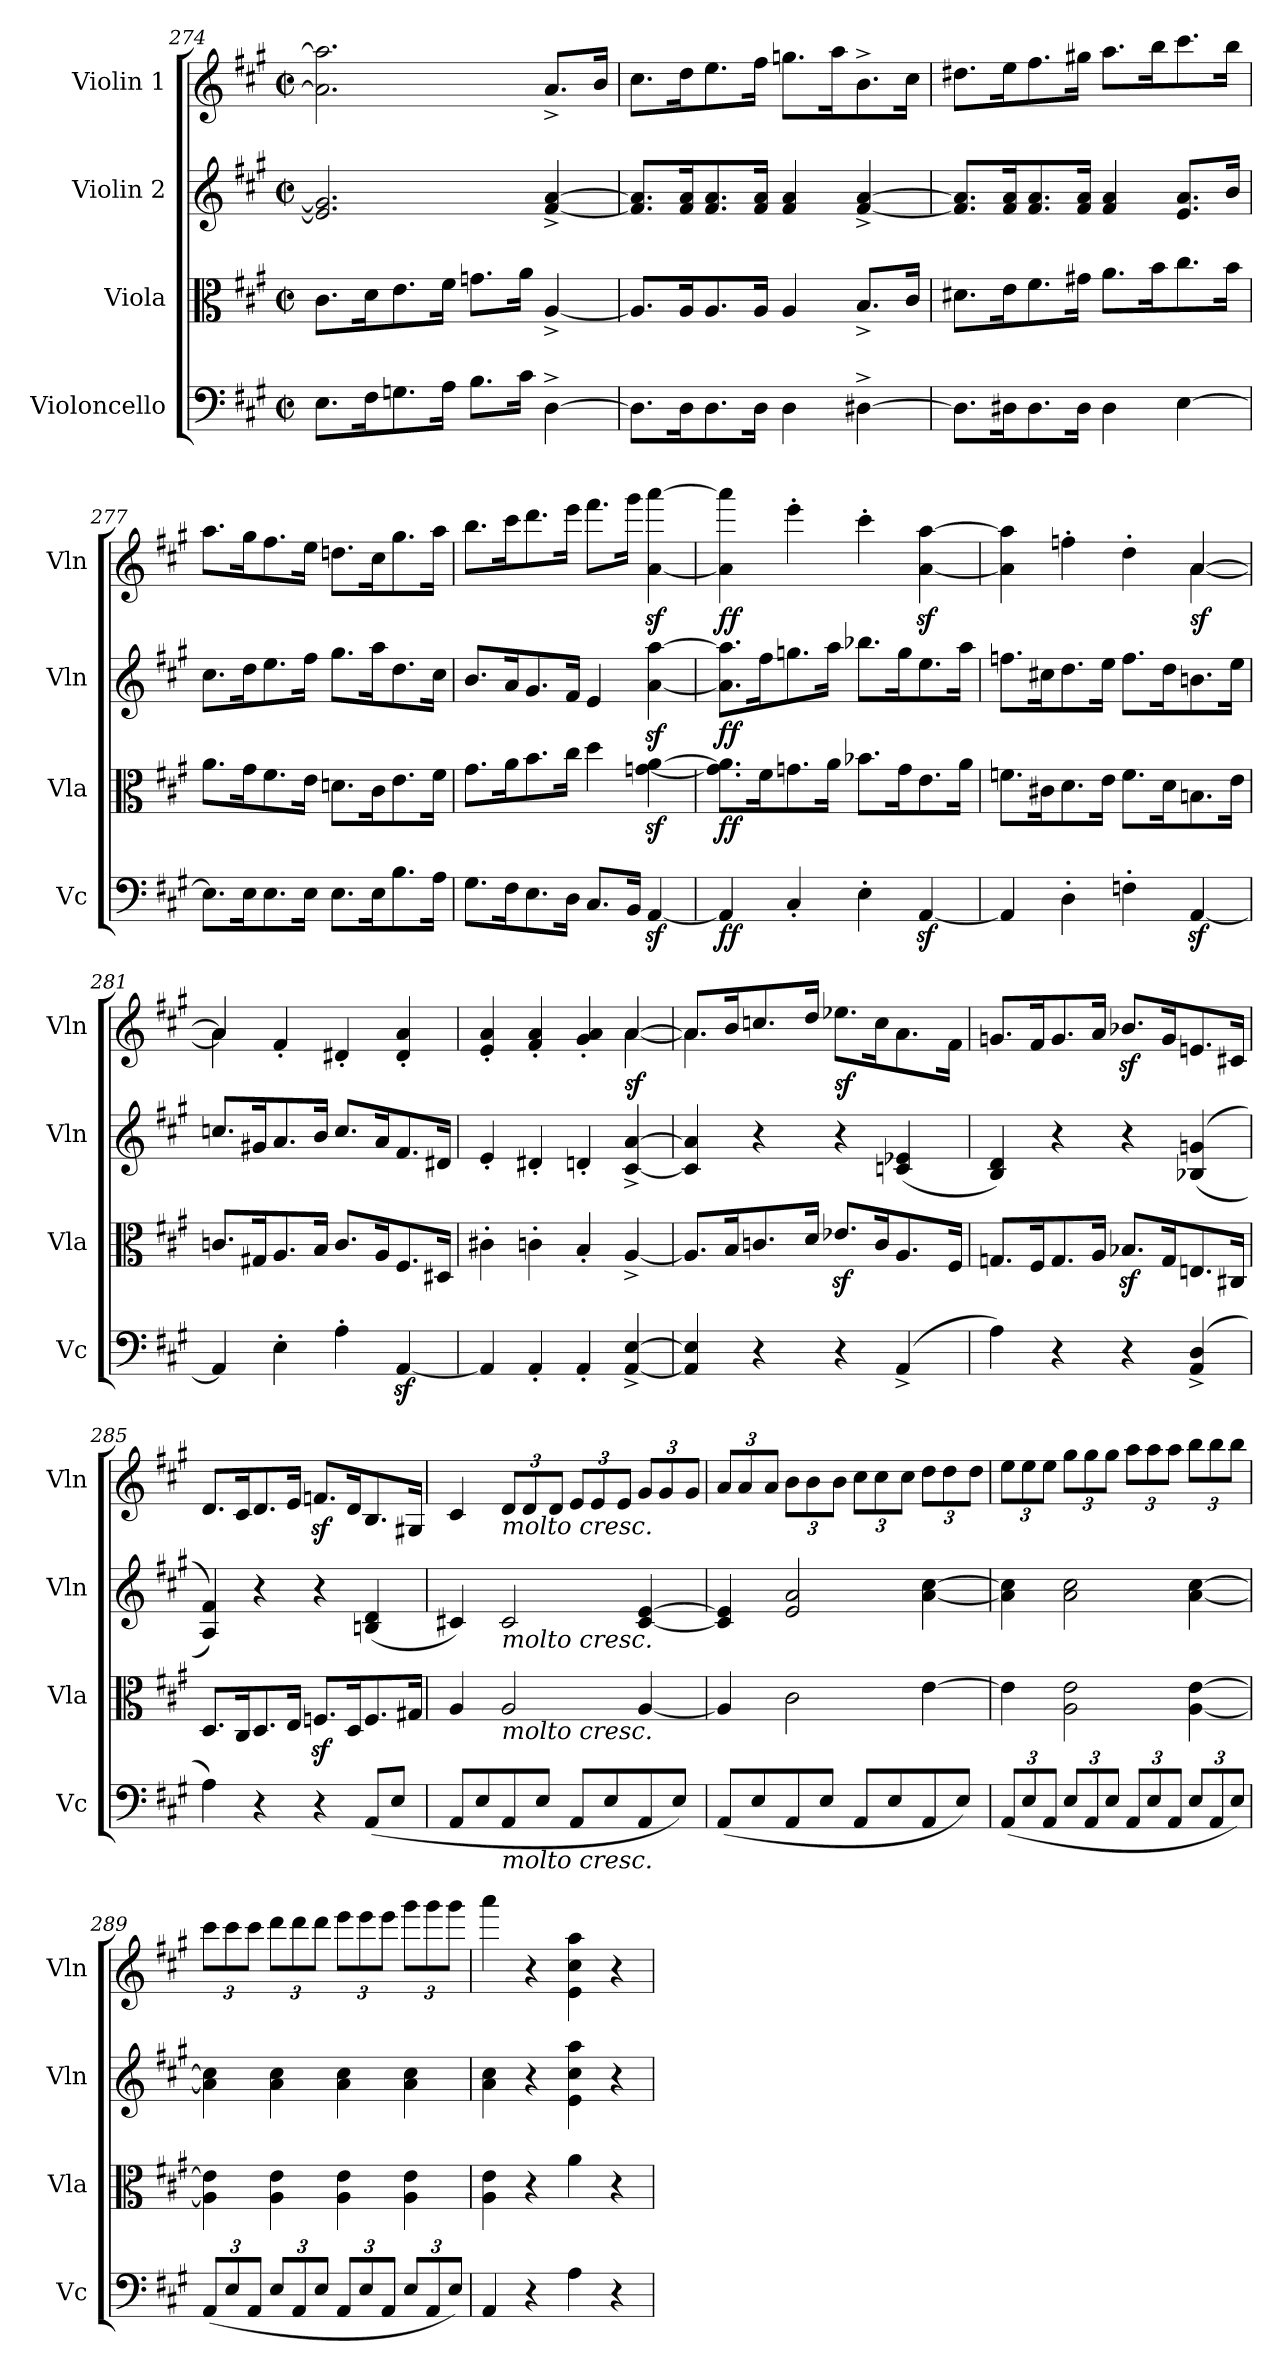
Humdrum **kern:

**kern	**dynam	**kern	**dynam	**kern	**dynam	**kern	**dynam
*part4	*part4	*part3	*part3	*part2	*part2	*part1	*part1
*staff4	*staff4	*staff3	*staff3	*staff2	*staff2	*staff1	*staff1
*I"Violoncello	*	*I"Viola	*	*I"Violin 2	*	*I"Violin 1	*
*I'Vc	*	*I'Vla	*	*I'Vln	*	*I'Vln	*
!!LO:LB:g=z
*clefF4	*	*clefC3	*	*clefG2	*	*clefG2	*
*k[f#c#g#]	*	*k[f#c#g#]	*	*k[f#c#g#]	*	*k[f#c#g#]	*
*M2/2	*	*M2/2	*	*M2/2	*	*M2/2	*
*met(c|)	*	*met(c|)	*	*met(c|)	*	*met(c|)	*
=274	=274	=274	=274	=274	=274	=274	=274
8.E\L	.	8.c#\L	.	2.e/] 2.g/]	.	2.a\] 2.aa\]	.
16F#\K	.	16d\K	.	.	.	.	.
8.Gn\	.	8.e\	.	.	.	.	.
16A\Jk	.	16f#\Jk	.	.	.	.	.
8.B\L	.	8.gn\L	.	.	.	.	.
16c#\Jk	.	16a\Jk	.	.	.	.	.
[4D^\	.	[4A^/	.	[4f#/^ [4a/^	.	8.a^/L	.
.	.	.	.	.	.	16b/Jk	.
=275	=275	=275	=275	=275	=275	=275	=275
8.D\L]	.	8.A/L]	.	8.f#/] 8.a/]L	.	8.cc#\L	.
16D\K	.	16A/K	.	16f#/ 16a/K	.	16dd\K	.
8.D\	.	8.A/	.	8.f#/ 8.a/	.	8.ee\	.
16D\Jk	.	16A/Jk	.	16f#/ 16a/Jk	.	16ff#\Jk	.
4D\	.	4A/	.	4f#/ 4a/	.	8.ggn\L	.
.	.	.	.	.	.	16aa\K	.
[4D#X^\	.	8.B^/L	.	[4f#/^ [4a/^	.	8.b^\	.
.	.	16c#/Jk	.	.	.	16cc#\Jk	.
=276	=276	=276	=276	=276	=276	=276	=276
8.D#\L]	.	8.d#X\L	.	8.f#/] 8.a/]L	.	8.dd#X\L	.
16D#X\K	.	16e\K	.	16f#/ 16a/K	.	16ee\K	.
8.D#\	.	8.f#\	.	8.f#/ 8.a/	.	8.ff#\	.
16D#\Jk	.	16g#X\Jk	.	16f#/ 16a/Jk	.	16gg#X\Jk	.
4D#\	.	8.a\L	.	4f#/ 4a/	.	8.aa\L	.
.	.	16b\K	.	.	.	16bb\K	.
[4E\	.	8.cc#\	.	8.e/ 8.a/L	.	8.ccc#\	.
.	.	16b\Jk	.	16b/Jk	.	16bb\Jk	.
=277	=277	=277	=277	=277	=277	=277	=277
8.E\L]	.	8.a\L	.	8.cc#\L	.	8.aa\L	.
16E\K	.	16g#\K	.	16dd\K	.	16gg#\K	.
8.E\	.	8.f#\	.	8.ee\	.	8.ff#\	.
16E\Jk	.	16e\Jk	.	16ff#\Jk	.	16ee\Jk	.
8.E\L	.	8.dn\L	.	8.gg#\L	.	8.ddn\L	.
16E\K	.	16c#\K	.	16aa\K	.	16cc#\K	.
8.B\	.	8.e\	.	8.dd\	.	8.gg#\	.
16A\Jk	.	16f#\Jk	.	16cc#\Jk	.	16aa\Jk	.
=278	=278	=278	=278	=278	=278	=278	=278
8.G#\L	.	8.g#\L	.	8.b/L	.	8.bb\L	.
16F#\K	.	16a\K	.	16a/K	.	16ccc#\K	.
8.E\	.	8.b\	.	8.g#/	.	8.ddd\	.
16D\Jk	.	16cc#\Jk	.	16f#/Jk	.	16eee\Jk	.
8.C#/L	.	4dd\	.	4e/	.	8.fff#\L	.
16BB/Jk	.	.	.	.	.	16ggg#\Jk	.
[4AAz</	.	[4gn\z< [4a\z<	.	[4a\z< [4aa\z<	.	[4a\z< [4aaa\z<	.
!!LO:LB:g=z
=279	=279	=279	=279	=279	=279	=279	=279
!	!LO:DY:b	!	!LO:DY:b	!	!LO:DY:b	!	!LO:DY:b
4AA/]	ff	8.g\] 8.a\]L	ff	8.a\] 8.aa\]L	ff	4a\] 4aaa\]	ff
.	.	16f#\K	.	16ff#\K	.	.	.
4C#'/	.	8.gn\	.	8.ggn\	.	4eee'\	.
.	.	16a\Jk	.	16aa\Jk	.	.	.
4E'\	.	8.b-X\L	.	8.bb-X\L	.	4ccc#'\	.
.	.	16g\K	.	16gg\K	.	.	.
[4AAz</	.	8.e\	.	8.ee\	.	[4a\z< [4aa\z<	.
.	.	16a\Jk	.	16aa\Jk	.	.	.
!!LO:PB:g=z
=280	=280	=280	=280	=280	=280	=280	=280
*	*	*	*	*	*	*^	*
4AA/]	.	8.fn\L	.	8.ffn\L	.	4a\] 4aa\]	2.ryy	.
.	.	16c#X\K	.	16cc#X\K	.	.	.	.
4D'\	.	8.d\	.	8.dd\	.	4ffn'\	.	.
.	.	16e\Jk	.	16ee\Jk	.	.	.	.
4Fn'\	.	8.f\L	.	8.ff\L	.	4dd'\	.	.
.	.	16d\K	.	16dd\K	.	.	.	.
!	!	!	!	!	!	!	!	!LO:DY:b
[4AAz</	.	8.Bn\	.	8.bn\	.	[4a/	[4a\	sf
.	.	16e\Jk	.	16ee\Jk	.	.	.	.
=281	=281	=281	=281	=281	=281	=281	=281	=281
4AA/]	.	8.cn/L	.	8.ccn/L	.	4a/]	4a\]	.
.	.	16G#X/K	.	16g#X/K	.	.	.	.
4E'\	.	8.A/	.	8.a/	.	4f#'/	4ryy	.
.	.	16B/Jk	.	16b/Jk	.	.	.	.
4A'\	.	8.c/L	.	8.cc/L	.	4d#X'/	2ryy	.
.	.	16A/K	.	16a/K	.	.	.	.
[4AAz</	.	8.F#/	.	8.f#/	.	4d#/' 4a/'	.	.
.	.	16D#X/Jk	.	16d#X/Jk	.	.	.	.
=282	=282	=282	=282	=282	=282	=282	=282	=282
4AA/]	.	4c#X'\	.	4e'/	.	4e/' 4a/'	2.ryy	.
4AA'/	.	4cn'\	.	4d#X'/	.	4f#/' 4a/'	.	.
4AA'/	.	4B'/	.	4dn'/	.	4g#/' 4a/'	.	.
!	!	!	!	!	!	!	!	!LO:DY:b
[4AA/^ [4E/^	.	[4A^/	.	[4c#/^ [4a/^	.	[4a/	[4a\	sf
=283	=283	=283	=283	=283	=283	=283	=283	=283
4AA/] 4E/]	.	8.A/L]	.	4c#/] 4a/]	.	8.a/L]	4.a\]	.
.	.	16B/K	.	.	.	16b/K	.	.
4r	.	8.cn/	.	4r	.	8.ccn/	.	.
.	.	.	.	.	.	.	2ryy	.
.	.	16d/Jk	.	.	.	16dd/Jk	.	.
!	!	!	!	!	!	!	!	!LO:DY:b
4r	.	8.e-Xz</L	.	4r	.	8.ee-X\L	.	sf
.	.	16c/K	.	.	.	16cc\K	.	.
(4AA^/	.	8.A/	.	(4cn/ 4e-X/	.	8.a\	.	.
.	.	.	.	.	.	.	8ryy	.
.	.	16F#/Jk	.	.	.	16f#\Jk	.	.
*	*	*	*	*	*	*v	*v	*
=284	=284	=284	=284	=284	=284	=284	=284
4A\)	.	8.Gn/L	.	4B/ 4d/)	.	8.gn/L	.
.	.	16F#/K	.	.	.	16f#/K	.
4r	.	8.G/	.	4r	.	8.g/	.
.	.	16A/Jk	.	.	.	16a/Jk	.
4r	.	8.B-Xz</L	.	4r	.	8.b-Xz</L	.
.	.	16G/K	.	.	.	16g/K	.
(4AA/^ 4D/^	.	8.En/	.	((>4B-X/ 4gn/	.	8.en/	.
.	.	16C#X/Jk	.	.	.	16c#X/Jk	.
!!LO:LB:g=z
=285	=285	=285	=285	=285	=285	=285	=285
4A\)	.	8.D/L	.	4A/ 4f#/))	.	8.d/L	.
.	.	16C#/K	.	.	.	16c#/K	.
4r	.	8.D/	.	4r	.	8.d/	.
.	.	16E/Jk	.	.	.	16e/Jk	.
4r	.	8.Fnz</L	.	4r	.	8.fnz</L	.
.	.	16D/K	.	.	.	16d/K	.
(8AA/L	.	8.F/	.	(4Bn/ 4d/	.	8.B/	.
8E/J	.	.	.	.	.	.	.
.	.	16G#X/Jk	.	.	.	16G#X/Jk	.
!!LO:LB:g=z
=286	=286	=286	=286	=286	=286	=286	=286
8AA/L	.	4A/	.	4c#X/)	.	4c#/	.
8E/	.	.	.	.	.	.	.
*	*	*	*	*	*	*Xbrackettup	*
!	!	!	!	!	!	!LO:TX:b:i:t=molto cresc.	!
!	!	!	!	!LO:TX:b:i:t=molto cresc.	!	!	!
!	!	!LO:TX:b:i:t=molto cresc.	!	!	!	!	!
!LO:TX:b:i:t=molto cresc.	!	!	!	!	!	!	!
8AA/	.	2A/	.	2c#/	.	12d/L	.
.	.	.	.	.	.	12d/	.
8E/J	.	.	.	.	.	.	.
.	.	.	.	.	.	12d/J	.
8AA/L	.	.	.	.	.	12e/L	.
.	.	.	.	.	.	12e/	.
8E/	.	.	.	.	.	.	.
.	.	.	.	.	.	12e/J	.
8AA/	.	[4A/	.	[4c#/ [4e/	.	12g#/L	.
.	.	.	.	.	.	12g#/	.
8E/J)	.	.	.	.	.	.	.
.	.	.	.	.	.	12g#/J	.
=287	=287	=287	=287	=287	=287	=287	=287
(8AA/L	.	4A/]	.	4c#/] 4e/]	.	12a/L	.
.	.	.	.	.	.	12a/	.
8E/	.	.	.	.	.	.	.
.	.	.	.	.	.	12a/J	.
8AA/	.	2c#\	.	2e/ 2a/	.	12b\L	.
.	.	.	.	.	.	12b\	.
8E/J	.	.	.	.	.	.	.
.	.	.	.	.	.	12b\J	.
8AA/L	.	.	.	.	.	12cc#\L	.
.	.	.	.	.	.	12cc#\	.
8E/	.	.	.	.	.	.	.
.	.	.	.	.	.	12cc#\J	.
8AA/	.	[4e\	.	[4a\ [4cc#\	.	12dd\L	.
.	.	.	.	.	.	12dd\	.
8E/J)	.	.	.	.	.	.	.
.	.	.	.	.	.	12dd\J	.
=288	=288	=288	=288	=288	=288	=288	=288
*Xbrackettup	*	*	*	*	*	*	*
(12AA/L	.	4e\]	.	4a\] 4cc#\]	.	12ee\L	.
12E/	.	.	.	.	.	12ee\	.
12AA/J	.	.	.	.	.	12ee\J	.
12E/L	.	2A\ 2e\	.	2a\ 2cc#\	.	12gg#\L	.
12AA/	.	.	.	.	.	12gg#\	.
12E/J	.	.	.	.	.	12gg#\J	.
12AA/L	.	.	.	.	.	12aa\L	.
12E/	.	.	.	.	.	12aa\	.
12AA/J	.	.	.	.	.	12aa\J	.
12E/L	.	[4A\ [4e\	.	[4a\ [4cc#\	.	12bb\L	.
12AA/	.	.	.	.	.	12bb\	.
12E/J)	.	.	.	.	.	12bb\J	.
!!LO:LB:g=z
=289	=289	=289	=289	=289	=289	=289	=289
(12AA/L	.	4A\] 4e\]	.	4a\] 4cc#\]	.	12ccc#\L	.
12E/	.	.	.	.	.	12ccc#\	.
12AA/J	.	.	.	.	.	12ccc#\J	.
12E/L	.	4A\ 4e\	.	4a\ 4cc#\	.	12ddd\L	.
12AA/	.	.	.	.	.	12ddd\	.
12E/J	.	.	.	.	.	12ddd\J	.
12AA/L	.	4A\ 4e\	.	4a\ 4cc#\	.	12eee\L	.
12E/	.	.	.	.	.	12eee\	.
12AA/J	.	.	.	.	.	12eee\J	.
12E/L	.	4A\ 4e\	.	4a\ 4cc#\	.	12ggg#\L	.
12AA/	.	.	.	.	.	12ggg#\	.
12E/J)	.	.	.	.	.	12ggg#\J	.
=290	=290	=290	=290	=290	=290	=290	=290
4AA/	.	4A\ 4e\	.	4a\ 4cc#\	.	4aaa\	.
4r	.	4r	.	4r	.	4r	.
4A\	.	4a\	.	4e\ 4cc#\ 4aa\	.	4e\ 4cc#\ 4aa\	.
4r	.	4r	.	4r	.	4r	.
=	=	=	=	=	=	=	=
*-	*-	*-	*-	*-	*-	*-	*-
